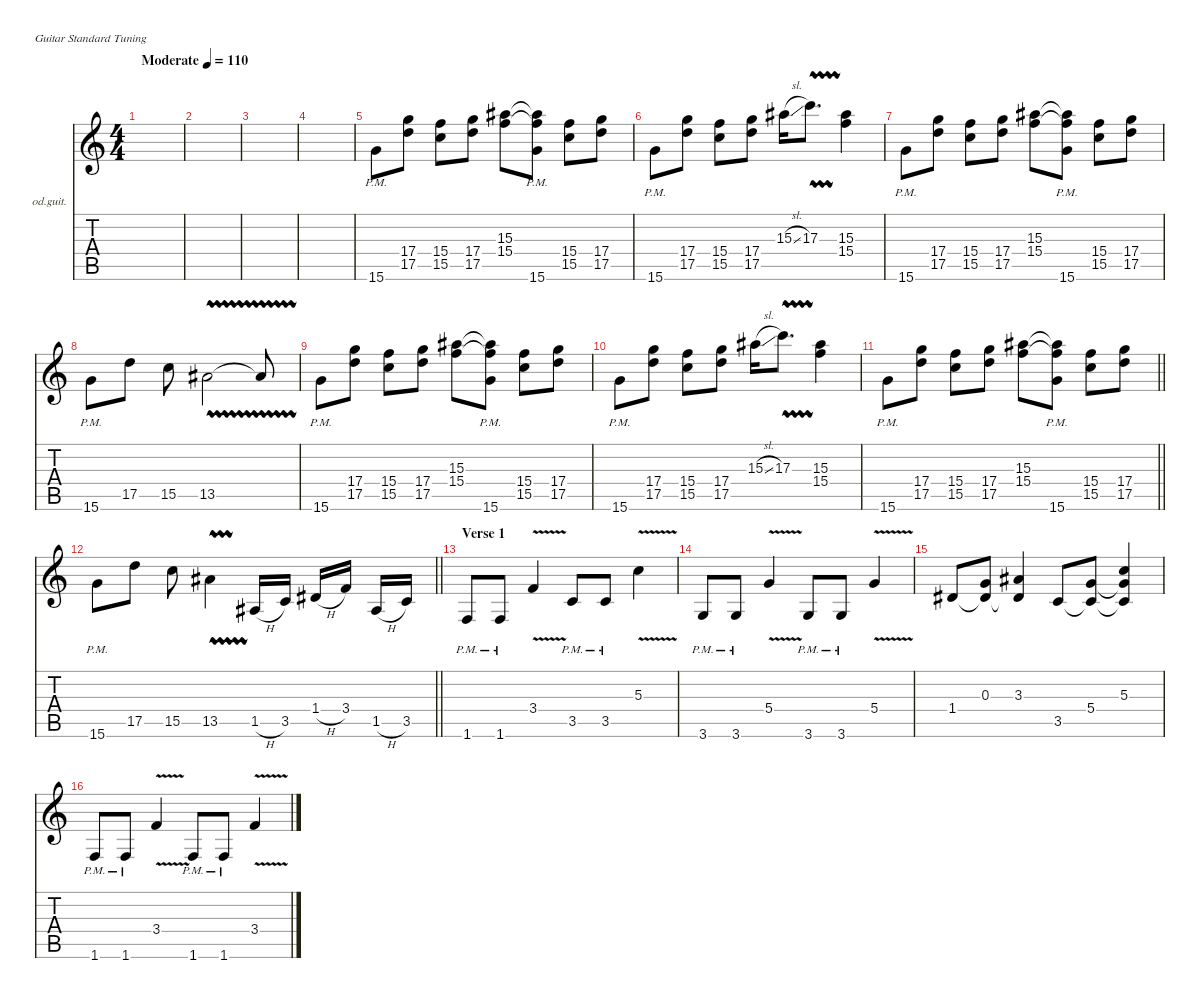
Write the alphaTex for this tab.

\defaultSystemsLayout 4
\hideDynamics
\bracketExtendMode nobrackets
\firstSystemTrackNameOrientation horizontal
\otherSystemsTrackNameOrientation horizontal
\track ("Gitar 1" "od.guit.") {instrument overdrivenguitar}
\staff {score tabs}
\tuning (E4 B3 G3 D3 A2 E2)
\ts (4 4)
\beaming (8 2 2 2 2)
\tempo (110 "Moderate")
\clef g2
\ks c
|
|
|
|
15.6{pm}.8{beam Down} (17.4 17.5).8{beam Down} (15.4 15.5).8{beam Down} (17.4 17.5).8{beam Down} (15.3{acc #} 15.4).8{beam Down} (15.6{pm} 15.3{t acc #} 15.4{t}).8{beam Down} (15.4 15.5).8{beam Down} (17.4 17.5).8{beam Down} |
15.6{pm}.8{beam Down} (17.4 17.5).8{beam Down} (15.4 15.5).8{beam Down} (17.4 17.5).8{beam Down} 15.3{sl acc #}.16{beam Down} 17.3{vw}.8{d beam Down} (15.3{acc #} 15.4).4{beam Down} |
15.6{pm}.8{beam Down} (17.4 17.5).8{beam Down} (15.4 15.5).8{beam Down} (17.4 17.5).8{beam Down} (15.3{acc #} 15.4).8{beam Down} (15.6{pm} 15.3{t acc #} 15.4{t}).8{beam Down} (15.4 15.5).8{beam Down} (17.4 17.5).8{beam Down} |
15.6{pm}.8{beam Down} 17.5.8{beam Down} 15.5.8{beam Down} 13.5{vw acc #}.2{beam Down} 13.5{t acc #}.8{beam Up} |
15.6{pm}.8{beam Down} (17.4 17.5).8{beam Down} (15.4 15.5).8{beam Down} (17.4 17.5).8{beam Down} (15.3{acc #} 15.4).8{beam Down} (15.6{pm} 15.3{t acc #} 15.4{t}).8{beam Down} (15.4 15.5).8{beam Down} (17.4 17.5).8{beam Down} |
15.6{pm}.8{beam Down} (17.4 17.5).8{beam Down} (15.4 15.5).8{beam Down} (17.4 17.5).8{beam Down} 15.3{sl acc #}.16{beam Down} 17.3{vw}.8{d beam Down} (15.3{acc #} 15.4).4{beam Down} |
\barLineRight lightlight
15.6{pm}.8{beam Down} (17.4 17.5).8{beam Down} (15.4 15.5).8{beam Down} (17.4 17.5).8{beam Down} (15.3{acc #} 15.4).8{beam Down} (15.6{pm} 15.3{t acc #} 15.4{t}).8{beam Down} (15.4 15.5).8{beam Down} (17.4 17.5).8{beam Down} |
\barLineRight lightlight
15.6{pm}.8{beam Down} 17.5.8{beam Down} 15.5.8{beam Down} 13.5{vw acc #}.4{beam Down} 1.5{h acc #}.16{beam Up} 3.5.16{beam Up} 1.4{h acc #}.16{beam Up} 3.4.16{beam Up beam split} 1.5{h acc #}.16{beam Up} 3.5.16{beam Up} |
\section ("" "Verse 1")
1.6{pm}.8{beam Up} 1.6{pm}.8{beam Up} 3.4{v}.4{beam Up} 3.5{pm}.8{beam Up} 3.5{pm}.8{beam Up} 5.3{v}.4{beam Down} |
3.6{pm}.8{beam Up} 3.6{pm}.8{beam Up} 5.4{v}.4{beam Up} 3.6{pm}.8{beam Up} 3.6{pm}.8{beam Up} 5.4{v}.4{beam Up} |
1.4{acc #}.8{beam Up} (0.3 1.4{t acc #}).8{beam Up} (3.3{acc #} 1.4{t acc #}).4{beam Up} 3.5.8{beam Up} (5.4 3.5{t}).8{beam Up} (5.3 5.4{t} 3.5{t}).4{beam Up} |
1.6{pm}.8{beam Up} 1.6{pm}.8{beam Up} 3.4{v}.4{beam Up} 1.6{pm}.8{beam Up} 1.6{pm}.8{beam Up} 3.4{v}.4{beam Up}
